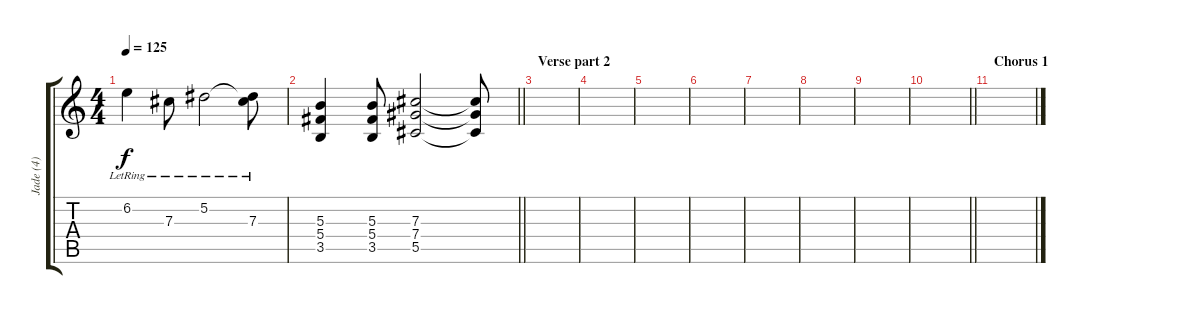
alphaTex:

\track ("Jade (4)" "Jade (4)") {instrument electricguitarclean}
\staff {score tabs}
\tuning (Eb4 Bb3 Gb3 Db3 Ab2 Eb2) {hide}
\ts (4 4)
\tempo 125
\clef g2
\ks c
6.2{lr}.4{dy f} 7.3{lr}.8 5.2{lr}.2 (5.2{t} 7.3{lr}).8 |
\barLineRight lightlight
(5.3 5.4 3.5).4 (5.3 5.4 3.5).8 (7.3 7.4 5.5).2 (7.3{t} 7.4{t} 5.5{t}).8 |
\section ("" "Verse part 2")
|
|
|
|
|
|
|
\barLineRight lightlight
|
\section ("" "Chorus 1")
